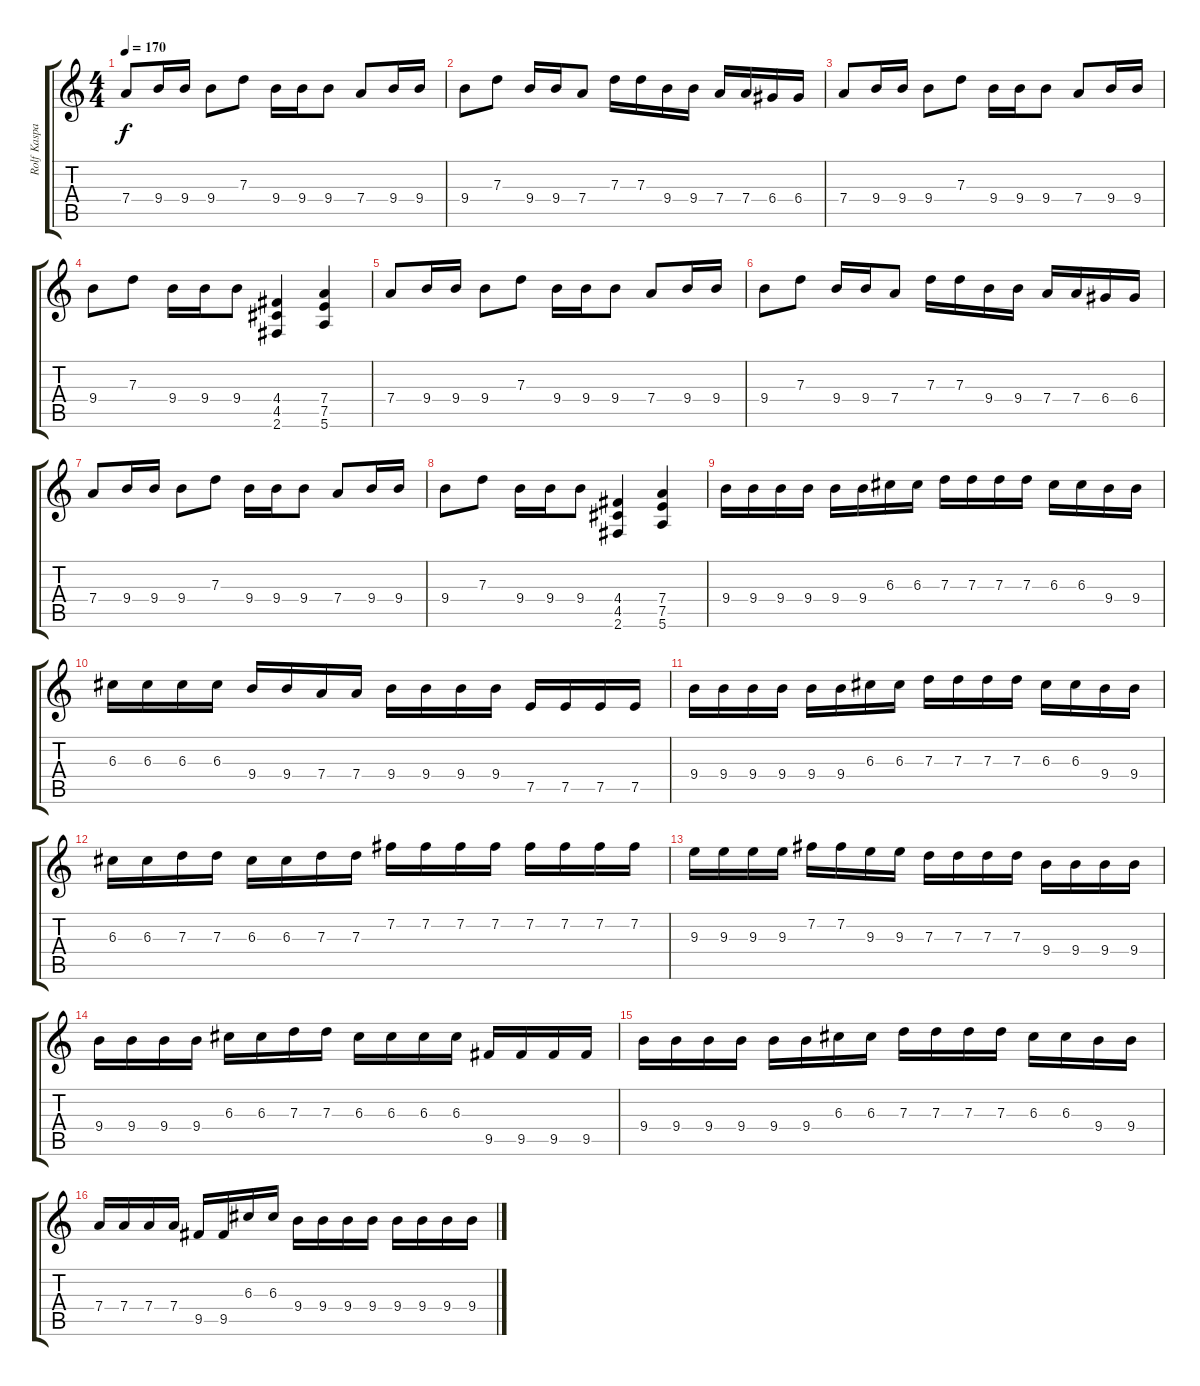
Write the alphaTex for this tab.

\track ("Rolf Kasparek" "Rolf Kaspa") {instrument distortionguitar}
\staff {score tabs}
\tuning (E4 B3 G3 D3 A2 E2) {hide}
\ts (4 4)
\tempo 170
\clef g2
\ks c
7.4.8{dy f instrument distortionguitar} 9.4.16 9.4.16 9.4.8 7.3.8 9.4.16 9.4.16 9.4.8 7.4.8 9.4.16 9.4.16 |
9.4.8 7.3.8 9.4.16 9.4.16 7.4.8 7.3.16 7.3.16 9.4.16 9.4.16 7.4.16 7.4.16 6.4.16 6.4.16 |
7.4.8 9.4.16 9.4.16 9.4.8 7.3.8 9.4.16 9.4.16 9.4.8 7.4.8 9.4.16 9.4.16 |
9.4.8 7.3.8 9.4.16 9.4.16 9.4.8 (4.4 4.5 2.6).4 (7.4 7.5 5.6).4 |
7.4.8 9.4.16 9.4.16 9.4.8 7.3.8 9.4.16 9.4.16 9.4.8 7.4.8 9.4.16 9.4.16 |
9.4.8 7.3.8 9.4.16 9.4.16 7.4.8 7.3.16 7.3.16 9.4.16 9.4.16 7.4.16 7.4.16 6.4.16 6.4.16 |
7.4.8 9.4.16 9.4.16 9.4.8 7.3.8 9.4.16 9.4.16 9.4.8 7.4.8 9.4.16 9.4.16 |
9.4.8 7.3.8 9.4.16 9.4.16 9.4.8 (4.4 4.5 2.6).4 (7.4 7.5 5.6).4 |
9.4.16 9.4.16 9.4.16 9.4.16 9.4.16 9.4.16 6.3.16 6.3.16 7.3.16 7.3.16 7.3.16 7.3.16 6.3.16 6.3.16 9.4.16 9.4.16 |
6.3.16 6.3.16 6.3.16 6.3.16 9.4.16 9.4.16 7.4.16 7.4.16 9.4.16 9.4.16 9.4.16 9.4.16 7.5.16 7.5.16 7.5.16 7.5.16 |
9.4.16 9.4.16 9.4.16 9.4.16 9.4.16 9.4.16 6.3.16 6.3.16 7.3.16 7.3.16 7.3.16 7.3.16 6.3.16 6.3.16 9.4.16 9.4.16 |
6.3.16 6.3.16 7.3.16 7.3.16 6.3.16 6.3.16 7.3.16 7.3.16 7.2.16 7.2.16 7.2.16 7.2.16 7.2.16 7.2.16 7.2.16 7.2.16 |
9.3.16 9.3.16 9.3.16 9.3.16 7.2.16 7.2.16 9.3.16 9.3.16 7.3.16 7.3.16 7.3.16 7.3.16 9.4.16 9.4.16 9.4.16 9.4.16 |
9.4.16 9.4.16 9.4.16 9.4.16 6.3.16 6.3.16 7.3.16 7.3.16 6.3.16 6.3.16 6.3.16 6.3.16 9.5.16 9.5.16 9.5.16 9.5.16 |
9.4.16 9.4.16 9.4.16 9.4.16 9.4.16 9.4.16 6.3.16 6.3.16 7.3.16 7.3.16 7.3.16 7.3.16 6.3.16 6.3.16 9.4.16 9.4.16 |
7.4.16 7.4.16 7.4.16 7.4.16 9.5.16 9.5.16 6.3.16 6.3.16 9.4.16 9.4.16 9.4.16 9.4.16 9.4.16 9.4.16 9.4.16 9.4.16
